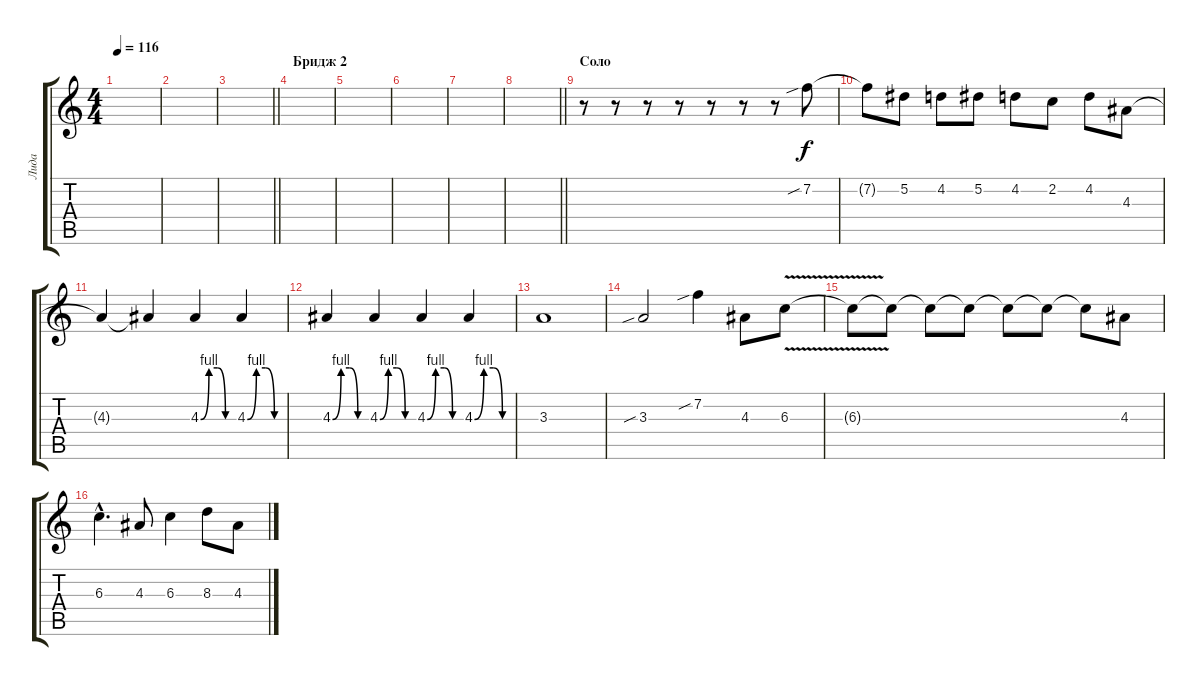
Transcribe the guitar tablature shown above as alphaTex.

\track ("Лида" "Лида") {instrument overdrivenguitar}
\staff {score tabs}
\tuning (Eb4 Bb3 Gb3 Db3 Ab2 Eb2) {hide}
\ts (4 4)
\tempo 116
\clef g2
\ks c
|
|
\barLineRight lightlight
|
\section ("" "Бридж 2")
|
|
|
|
\barLineRight lightlight
|
\section ("" "Соло")
r.8{volume 12 instrument overdrivenguitar} r.8 r.8 r.8 r.8 r.8 r.8 7.2{sib}.8 |
7.2{t}.8 5.2.8 4.2.8 5.2.8 4.2.8 2.2.8 4.2.8 4.3.8 |
4.3{t}.4 4.3{t}.4 4.3{be (custom 0 0 15 4 30 4 45 0 60 0)}.4 4.3{be (custom 0 0 15 4 30 4 45 0 60 0)}.4 |
4.3{be (custom 0 0 15 4 30 4 45 0 60 0)}.4 4.3{be (custom 0 0 15 4 30 4 45 0 60 0)}.4 4.3{be (custom 0 0 15 4 30 4 45 0 60 0)}.4 4.3{be (custom 0 0 15 4 30 4 45 0 60 0)}.4 |
3.3.1 |
3.3{sib}.2 7.2{sib}.4 4.3.8 6.3{v}.8 |
6.3{t}.8 6.3{t}.8 6.3{t}.8 6.3{t}.8 6.3{t}.8 6.3{t}.8 6.3{t}.8 4.3.8 |
6.3{hac}.4{d} 4.3.8 6.3.4 8.3.8{dy f} 4.3.8
